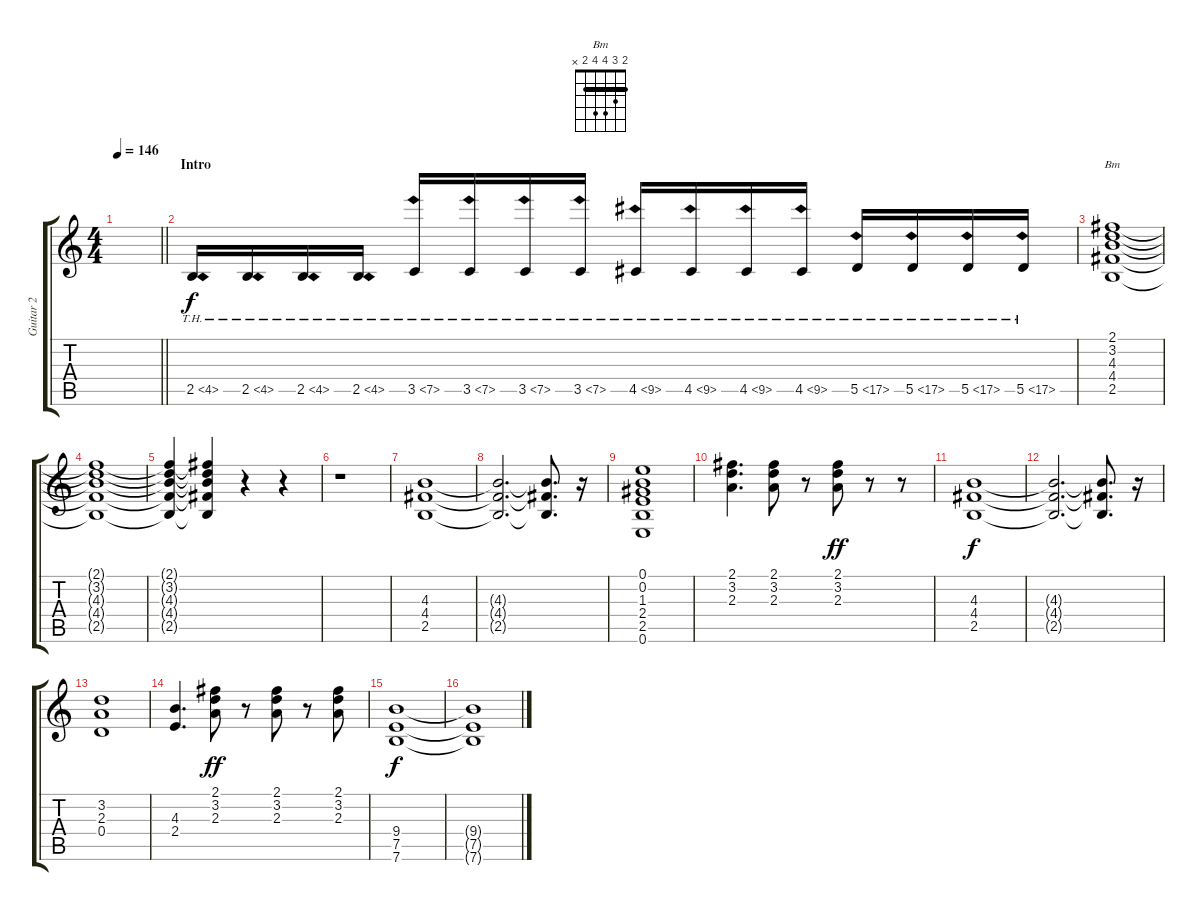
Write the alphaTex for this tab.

\track ("Guitar 2" "Guitar 2") {instrument distortionguitar}
\staff {score tabs}
\tuning (E4 B3 G3 D3 A2 E2) {hide}
\chord ("Bm" 2 3 4 4 2 x) {barre 2}
\ts (4 4)
\tempo 146
\clef g2
\barLineRight lightlight
\ks c
|
\section ("" "Intro")
2.5{th 2}.16 2.5{th 2}.16 2.5{th 2}.16 2.5{th 2}.16 3.5{th 4}.16 3.5{th 4}.16 3.5{th 4}.16 3.5{th 4}.16 4.5{th 5}.16 4.5{th 5}.16 4.5{th 5}.16 4.5{th 5}.16 5.5{th 12}.16 5.5{th 12}.16 5.5{th 12}.16 5.5{th 12}.16 |
(2.1 3.2 4.3 4.4 2.5).1{ch "Bm"} |
(2.1{t} 3.2{t} 4.3{t} 4.4{t} 2.5{t}).1 |
(2.1{t} 3.2{t} 4.3{t} 4.4{t} 2.5{t}).4 (2.1{t} 3.2{t} 4.3{t} 4.4{t} 2.5{t}).4 r.4 r.4 |
r.1 |
(4.3 4.4 2.5).1 |
(4.3{t} 4.4{t} 2.5{t}).2{d} (4.3{t} 4.4{t} 2.5{t}).8{d} r.16 |
(0.1 0.2 1.3 2.4 2.5 0.6).1 |
(2.1 3.2 2.3).4{d} (2.1 3.2 2.3).8 r.8 (2.1 3.2 2.3).8{dy ff} r.8 r.8 |
(4.3 4.4 2.5).1{dy f} |
(4.3{t} 4.4{t} 2.5{t}).2{d} (4.3{t} 4.4{t} 2.5{t}).8{d} r.16 |
(3.2 2.3 0.4).1 |
(4.3 2.4).4{d} (2.1 3.2 2.3).8{dy ff} r.8 (2.1 3.2 2.3).8 r.8 (2.1 3.2 2.3).8 |
(9.4 7.5 7.6).1{dy f} |
(9.4{t} 7.5{t} 7.6{t}).1
